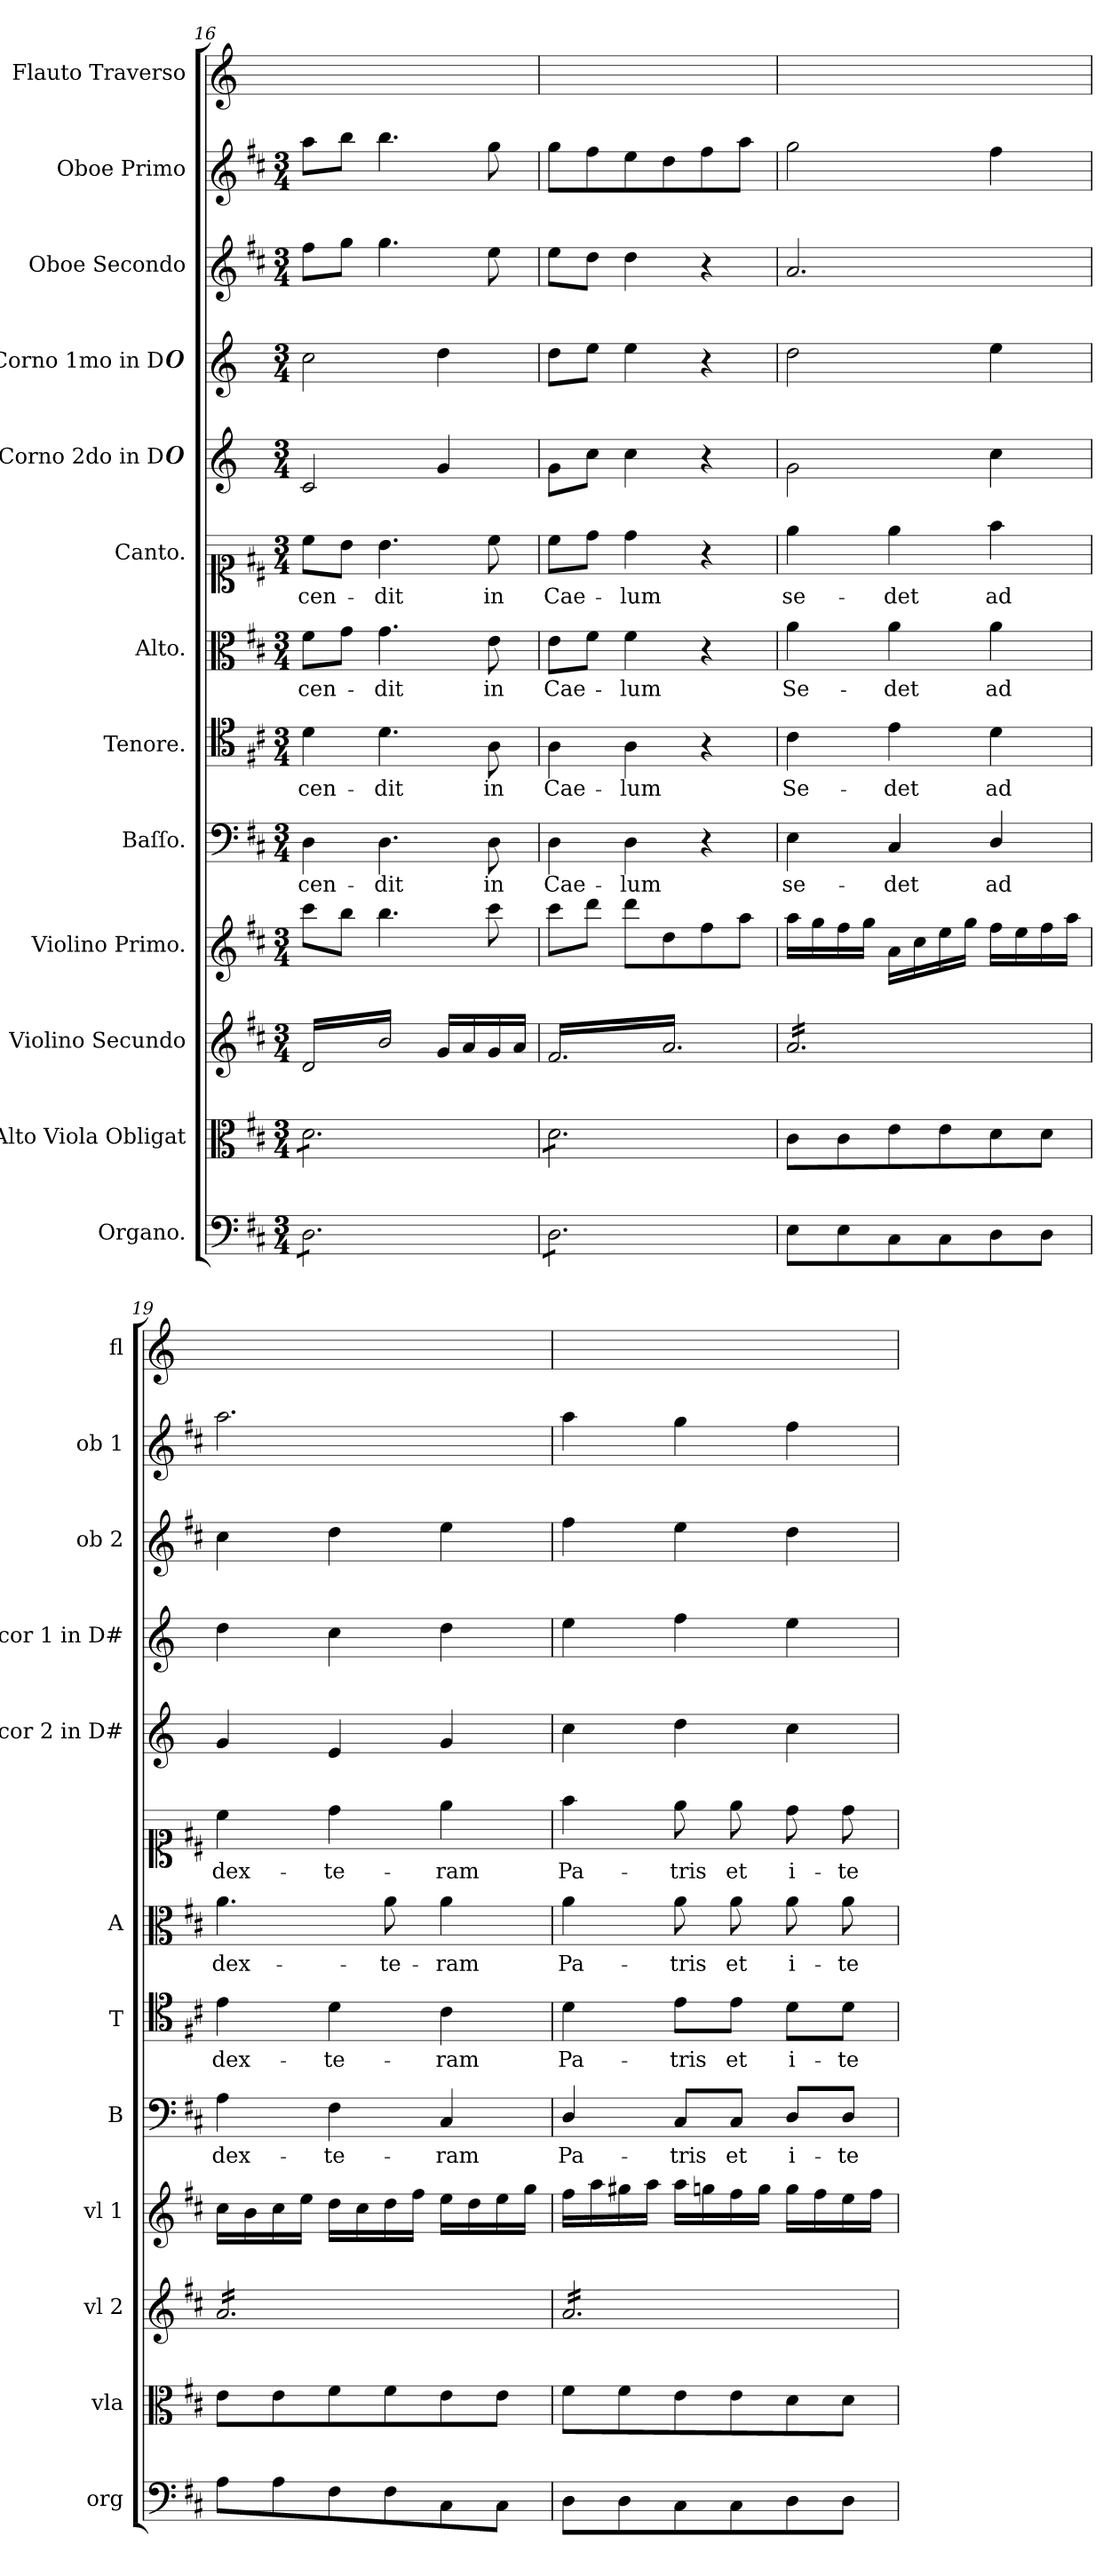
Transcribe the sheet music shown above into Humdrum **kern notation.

**kern	**kern	**kern	**kern	**kern	**text	**kern	**text	**kern	**text	**kern	**text	**kern	**kern	**kern	**kern	**kern
*part13	*part12	*part11	*part10	*part9	*part9	*part8	*part8	*part7	*part7	*part6	*part6	*part5	*part4	*part3	*part2	*part1
*staff13	*staff12	*staff11	*staff10	*staff9	*staff9	*staff8	*staff8	*staff7	*staff7	*staff6	*staff6	*staff5	*staff4	*staff3	*staff2	*staff1
*I"Organo.	*I"Alto Viola Obligat	*I"Violino Secundo	*I"Violino Primo.	*I"Baſſo.	*	*I"Tenore.	*	*I"Alto.	*	*I"Canto.	*	*I"Corno 2do in D#	*I"Corno 1mo in D#	*I"Oboe Secondo	*I"Oboe Primo	*I"Flauto Traverso
*I'org	*I'vla	*I'vl 2	*I'vl 1	*I'B	*	*I'T	*	*I'A	*	*	*	*I'cor 2 in D#	*I'cor 1 in D#	*I'ob 2	*I'ob 1	*I'fl
*clefF4	*clefC3	*clefG2	*clefG2	*clefF4	*	*clefC4	*	*clefC3	*	*clefC1	*	*clefG2	*clefG2	*clefG2	*clefG2	*clefG2
*	*	*	*	*	*	*	*	*	*	*	*	*ITrd6c10	*ITrd6c10	*	*	*
*k[f#c#]	*k[f#c#]	*k[f#c#]	*k[f#c#]	*k[f#c#]	*	*k[f#c#]	*	*k[f#c#]	*	*k[f#c#]	*	*k[f#c#]	*k[f#c#]	*k[f#c#]	*k[f#c#]	*
*D:	*D:	*D:	*D:	*D:	*	*D:	*	*D:	*	*D:	*	*	*	*D:	*D:	*
*M3/4	*M3/4	*M3/4	*M3/4	*M3/4	*	*M3/4	*	*M3/4	*	*M3/4	*	*M3/4	*M3/4	*M3/4	*M3/4	*
=16	=16	=16	=16	=16	=16	=16	=16	=16	=16	=16	=16	=16	=16	=16	=16	=16
*tremolo	*	*	*	*	*	*	*	*	*	*	*	*	*	*	*	*
*	*tremolo	*	*	*	*	*	*	*	*	*	*	*	*	*	*	*
*	*	*tremolo	*	*	*	*	*	*	*	*	*	*	*	*	*	*
8D\L	8d\L	16d/LL	8ccc#\L	4D\	-cen-	4d\	-cen-	8f#\L	-cen-	8cc#\L	-cen-	2D/	2d\	8ff#\L	8aa\L	2.ryy
.	.	16b/	.	.	.	.	.	.	.	.	.	.	.	.	.	.
8D\	8d\	16d/	8bb\J	.	.	.	.	8g\J	.	8b\J	.	.	.	8gg\J	8bb\J	.
.	.	16b/	.	.	.	.	.	.	.	.	.	.	.	.	.	.
8D\	8d\	16d/	4.bb\	4.D\	-dit	4.d\	-dit	4.g\	-dit	4.b\	-dit	.	.	4.gg\	4.bb\	.
.	.	16b/	.	.	.	.	.	.	.	.	.	.	.	.	.	.
8D\	8d\	16d/	.	.	.	.	.	.	.	.	.	.	.	.	.	.
.	.	16b/JJ	.	.	.	.	.	.	.	.	.	.	.	.	.	.
*	*	*Xtremolo	*	*	*	*	*	*	*	*	*	*	*	*	*	*
8D\	8d\	16g/LL	.	.	.	.	.	.	.	.	.	4A/	4e\	.	.	.
.	.	16a/	.	.	.	.	.	.	.	.	.	.	.	.	.	.
8D\J	8d\J	16g/	8ccc#\	8D\	in	8A\	in	8e\	in	8cc#\	in	.	.	8ee\	8gg\	.
.	.	16a/JJ	.	.	.	.	.	.	.	.	.	.	.	.	.	.
=17	=17	=17	=17	=17	=17	=17	=17	=17	=17	=17	=17	=17	=17	=17	=17	=17
*	*	*tremolo	*	*	*	*	*	*	*	*	*	*	*	*	*	*
8D\L	8d\L	16f#/LL	8ccc#\L	4D\	Cae-	4A\	Cae-	8e\L	Cae-	8cc#\L	Cae-	8A\L	8e\L	8ee\L	8gg\L	2.ryy
.	.	16a/	.	.	.	.	.	.	.	.	.	.	.	.	.	.
8D\	8d\	16f#/	8ddd\J	.	.	.	.	8f#\J	.	8dd\J	.	8d\J	8f#\J	8dd\J	8ff#\	.
.	.	16a/	.	.	.	.	.	.	.	.	.	.	.	.	.	.
8D\	8d\	16f#/	8ddd\L	4D\	-lum	4A\	-lum	4f#\	-lum	4dd\	-lum	4d\	4f#\	4dd\	8ee\	.
.	.	16a/	.	.	.	.	.	.	.	.	.	.	.	.	.	.
8D\	8d\	16f#/	8dd\	.	.	.	.	.	.	.	.	.	.	.	8dd\	.
.	.	16a/	.	.	.	.	.	.	.	.	.	.	.	.	.	.
8D\	8d\	16f#/	8ff#\	4r	.	4r	.	4r	.	4r	.	4r	4r	4r	8ff#\	.
.	.	16a/	.	.	.	.	.	.	.	.	.	.	.	.	.	.
8D\J	8d\J	16f#/	8aa\J	.	.	.	.	.	.	.	.	.	.	.	8aa\J	.
*	*Xtremolo	*	*	*	*	*	*	*	*	*	*	*	*	*	*	*
*Xtremolo	*	*	*	*	*	*	*	*	*	*	*	*	*	*	*	*
.	.	16a/JJ	.	.	.	.	.	.	.	.	.	.	.	.	.	.
=18	=18	=18	=18	=18	=18	=18	=18	=18	=18	=18	=18	=18	=18	=18	=18	=18
8E\L	8c#\L	16a/LL	16aa\LL	4E\	se-	4c#\	Se-	4a\	Se-	4ee\	se-	2A\	2e\	2.a/	2gg\	2.ryy
.	.	16a/	16gg\	.	.	.	.	.	.	.	.	.	.	.	.	.
8E\	8c#\	16a/	16ff#\	.	.	.	.	.	.	.	.	.	.	.	.	.
.	.	16a/	16gg\JJ	.	.	.	.	.	.	.	.	.	.	.	.	.
8C#\	8e\	16a/	16a\LL	4C#/	-det	4e\	-det	4a\	-det	4ee\	-det	.	.	.	.	.
.	.	16a/	16cc#\	.	.	.	.	.	.	.	.	.	.	.	.	.
8C#\	8e\	16a/	16ee\	.	.	.	.	.	.	.	.	.	.	.	.	.
.	.	16a/	16gg\JJ	.	.	.	.	.	.	.	.	.	.	.	.	.
8D\	8d\	16a/	16ff#\LL	4D/	ad	4d\	ad	4a\	ad	4ff#\	ad	4d\	4f#\	.	4ff#\	.
.	.	16a/	16ee\	.	.	.	.	.	.	.	.	.	.	.	.	.
8D\J	8d\J	16a/	16ff#\	.	.	.	.	.	.	.	.	.	.	.	.	.
.	.	16a/JJ	16aa\JJ	.	.	.	.	.	.	.	.	.	.	.	.	.
=19	=19	=19	=19	=19	=19	=19	=19	=19	=19	=19	=19	=19	=19	=19	=19	=19
8A\L	8e\L	16a/LL	16cc#\LL	4A\	dex-	4e\	dex-	4.a\	dex-	4cc#\	dex-	4A/	4e\	4cc#\	2.aa\	2.ryy
.	.	16a/	16b\	.	.	.	.	.	.	.	.	.	.	.	.	.
8A\	8e\	16a/	16cc#\	.	.	.	.	.	.	.	.	.	.	.	.	.
.	.	16a/	16ee\JJ	.	.	.	.	.	.	.	.	.	.	.	.	.
8F#\	8f#\	16a/	16dd\LL	4F#\	-te-	4d\	-te-	.	.	4dd\	-te-	4F#/	4d\	4dd\	.	.
.	.	16a/	16cc#\	.	.	.	.	.	.	.	.	.	.	.	.	.
8F#\	8f#\	16a/	16dd\	.	.	.	.	8a\	-te-	.	.	.	.	.	.	.
.	.	16a/	16ff#\JJ	.	.	.	.	.	.	.	.	.	.	.	.	.
8C#\	8e\	16a/	16ee\LL	4C#/	-ram	4c#\	-ram	4a\	-ram	4ee\	-ram	4A/	4e\	4ee\	.	.
.	.	16a/	16dd\	.	.	.	.	.	.	.	.	.	.	.	.	.
8C#\J	8e\J	16a/	16ee\	.	.	.	.	.	.	.	.	.	.	.	.	.
.	.	16a/JJ	16gg\JJ	.	.	.	.	.	.	.	.	.	.	.	.	.
=20	=20	=20	=20	=20	=20	=20	=20	=20	=20	=20	=20	=20	=20	=20	=20	=20
8D\L	8f#\L	16a/LL	16ff#\LL	4D/	Pa-	4d\	Pa-	4a\	Pa-	4ff#\	Pa-	4d\	4f#\	4ff#\	4aa\	2.ryy
.	.	16a/	16aa\	.	.	.	.	.	.	.	.	.	.	.	.	.
8D\	8f#\	16a/	16gg#X\	.	.	.	.	.	.	.	.	.	.	.	.	.
.	.	16a/	16aa\JJ	.	.	.	.	.	.	.	.	.	.	.	.	.
8C#\	8e\	16a/	16aa\LL	8C#/L	-tris	8e\L	-tris	8a\	-tris	8ee\	-tris	4e\	4g\	4ee\	4gg\	.
.	.	16a/	16ggn\	.	.	.	.	.	.	.	.	.	.	.	.	.
8C#\	8e\	16a/	16ff#\	8C#/J	et	8e\J	et	8a\	et	8ee\	et	.	.	.	.	.
.	.	16a/	16gg\JJ	.	.	.	.	.	.	.	.	.	.	.	.	.
8D\	8d\	16a/	16gg\LL	8D/L	i-	8d\L	i-	8a\	i-	8dd\	i-	4d\	4f#\	4dd\	4ff#\	.
.	.	16a/	16ff#\	.	.	.	.	.	.	.	.	.	.	.	.	.
8D\J	8d\J	16a/	16ee\	8D/J	-te-	8d\J	-te-	8a\	-te-	8dd\	-te-	.	.	.	.	.
.	.	16a/JJ	16ff#\JJ	.	.	.	.	.	.	.	.	.	.	.	.	.
*	*	*Xtremolo	*	*	*	*	*	*	*	*	*	*	*	*	*	*
=	=	=	=	=	=	=	=	=	=	=	=	=	=	=	=	=
*-	*-	*-	*-	*-	*-	*-	*-	*-	*-	*-	*-	*-	*-	*-	*-	*-
